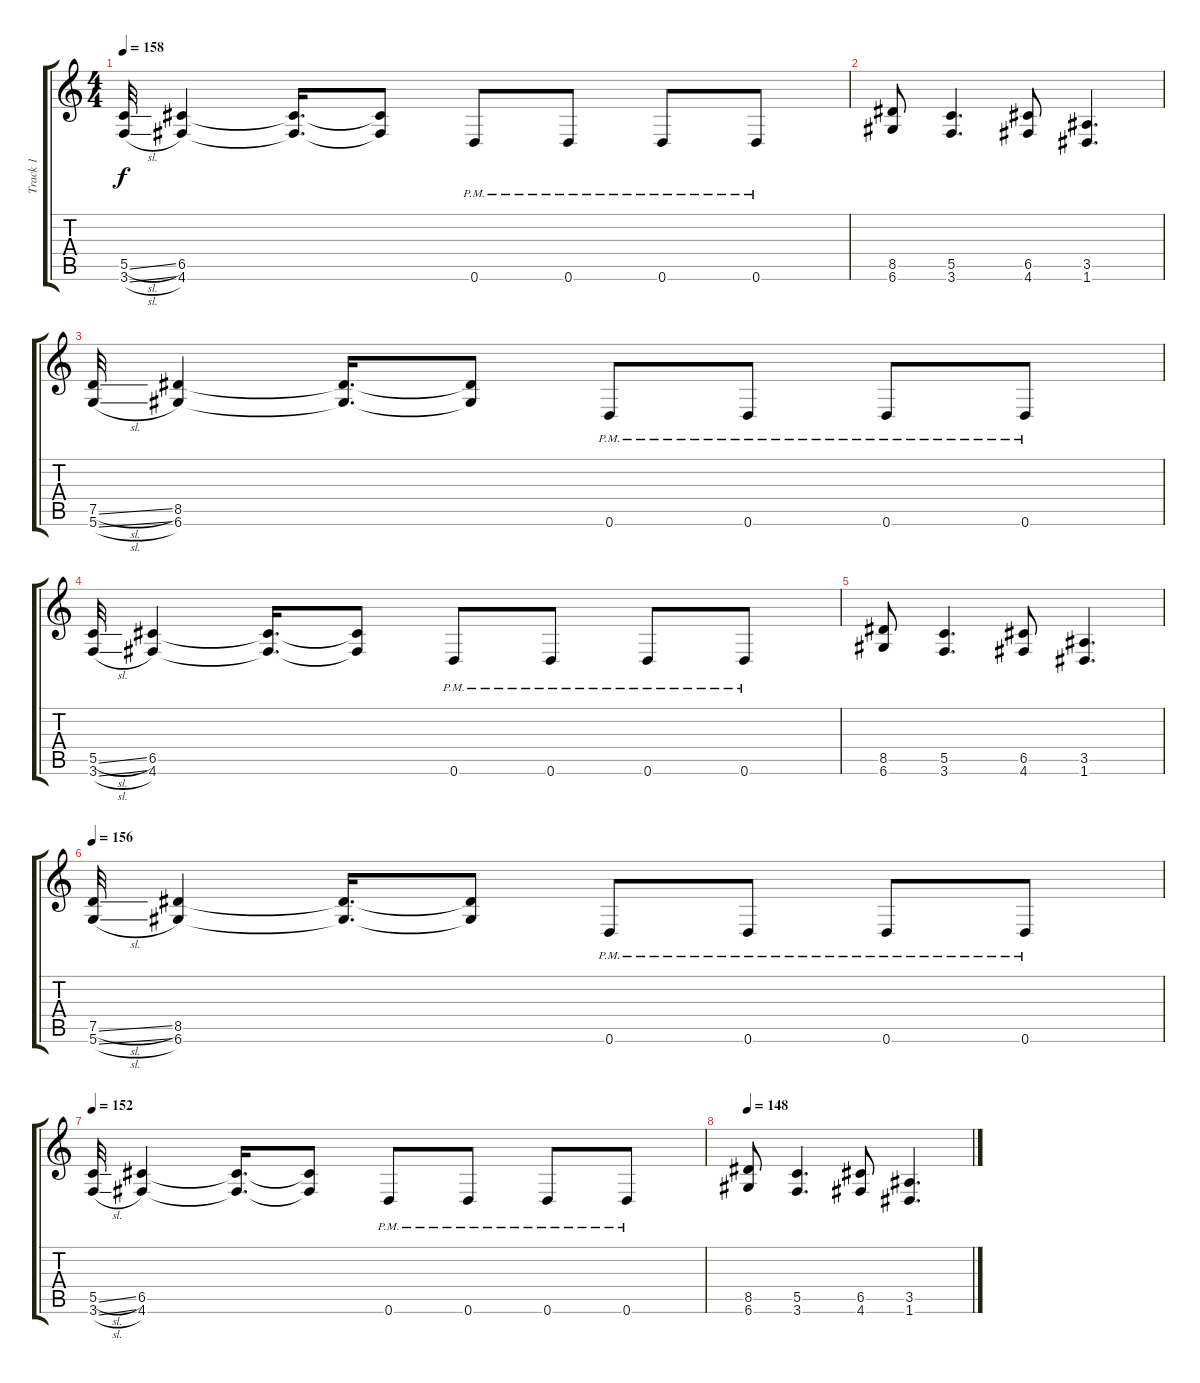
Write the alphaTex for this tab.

\track ("Track 1" "Track 1") {instrument overdrivenguitar}
\staff {score tabs}
\tuning (D4 A3 F3 C3 G2 D2) {hide}
\ts (4 4)
\tempo 158
\clef g2
\ks c
(5.5{sl} 3.6{sl}).32{dy f} (6.5 4.6).4 (6.5{t} 4.6{t}).16{d} (6.5{t} 4.6{t}).8 0.6{pm}.8 0.6{pm}.8 0.6{pm}.8 0.6{pm}.8 |
(8.5 6.6).8 (5.5 3.6).4{d} (6.5 4.6).8 (3.5 1.6).4{d} |
(7.5{sl} 5.6{sl}).32 (8.5 6.6).4 (8.5{t} 6.6{t}).16{d} (8.5{t} 6.6{t}).8 0.6{pm}.8 0.6{pm}.8 0.6{pm}.8 0.6{pm}.8 |
(5.5{sl} 3.6{sl}).32 (6.5 4.6).4 (6.5{t} 4.6{t}).16{d} (6.5{t} 4.6{t}).8 0.6{pm}.8 0.6{pm}.8 0.6{pm}.8 0.6{pm}.8 |
(8.5 6.6).8 (5.5 3.6).4{d} (6.5 4.6).8 (3.5 1.6).4{d} |
\tempo 156
(7.5{sl} 5.6{sl}).32 (8.5 6.6).4 (8.5{t} 6.6{t}).16{d} (8.5{t} 6.6{t}).8 0.6{pm}.8 0.6{pm}.8 0.6{pm}.8 0.6{pm}.8 |
\tempo 152
(5.5{sl} 3.6{sl}).32 (6.5 4.6).4 (6.5{t} 4.6{t}).16{d} (6.5{t} 4.6{t}).8 0.6{pm}.8 0.6{pm}.8 0.6{pm}.8 0.6{pm}.8 |
\tempo 148
(8.5 6.6).8 (5.5 3.6).4{d} (6.5 4.6).8 (3.5 1.6).4{d}
